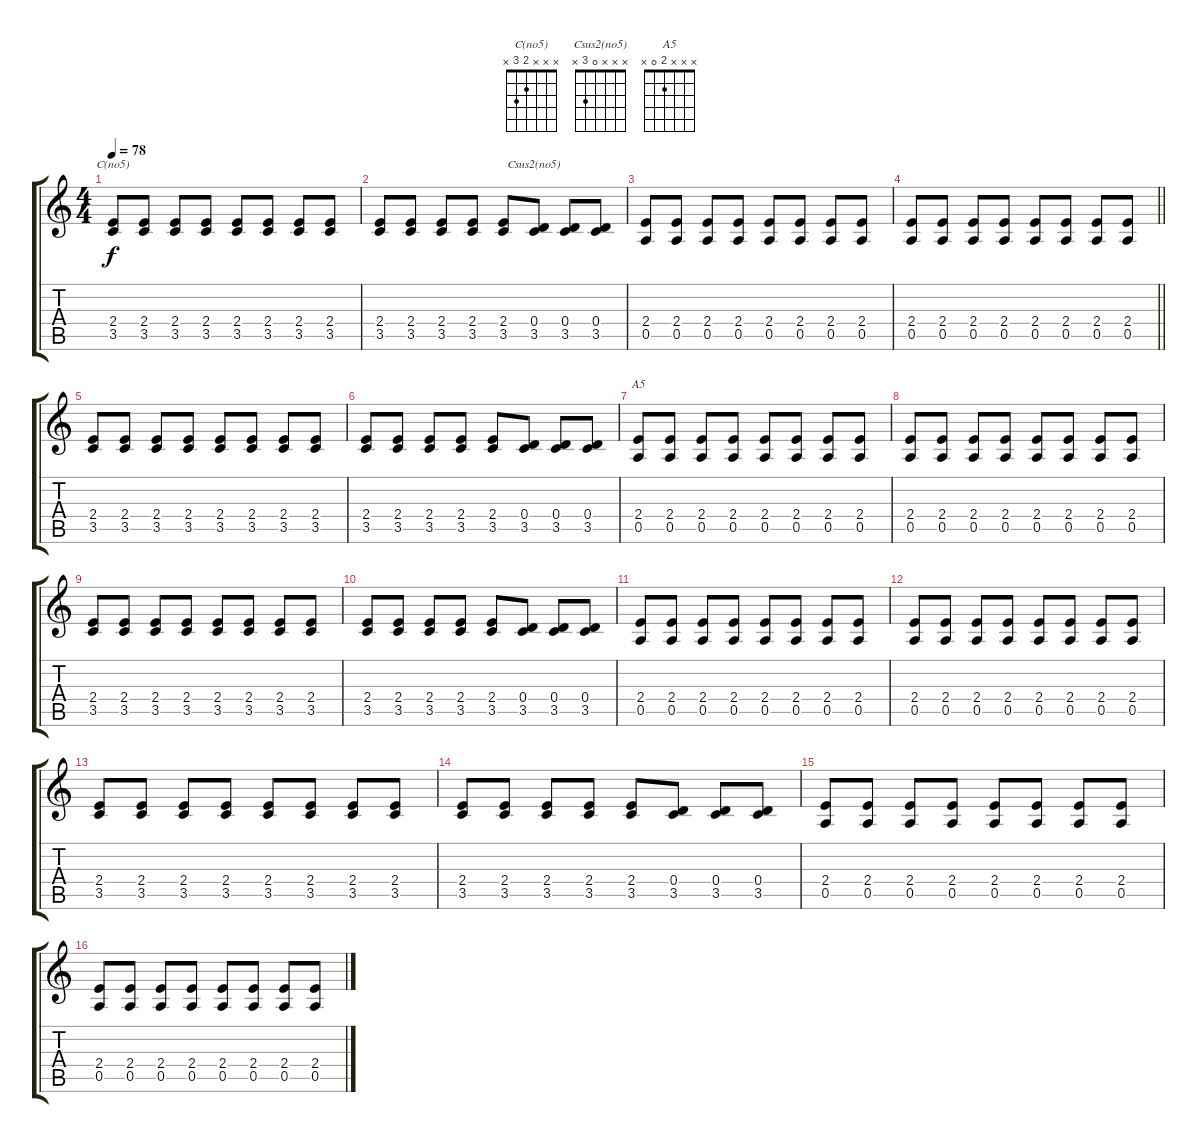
\track "" {instrument electricguitarclean}
\staff {score tabs}
\tuning (E4 B3 G3 D3 A2 E2) {hide}
\chord ("C(no5)" x x x 2 3 x)
\chord ("Csus2(no5)" x x x 0 3 x)
\chord ("A5" x x x 2 0 x)
\ts (4 4)
\tempo 78
\clef g2
\ks c
(2.4 3.5).8{ch "C(no5)" dy f} (2.4 3.5).8 (2.4 3.5).8 (2.4 3.5).8 (2.4 3.5).8 (2.4 3.5).8 (2.4 3.5).8 (2.4 3.5).8 |
(2.4 3.5).8 (2.4 3.5).8 (2.4 3.5).8 (2.4 3.5).8 (2.4 3.5).8 (0.4 3.5).8{ch "Csus2(no5)"} (0.4 3.5).8 (0.4 3.5).8 |
(2.4 0.5).8 (2.4 0.5).8 (2.4 0.5).8 (2.4 0.5).8 (2.4 0.5).8 (2.4 0.5).8 (2.4 0.5).8 (2.4 0.5).8 |
\barLineRight lightlight
(2.4 0.5).8 (2.4 0.5).8 (2.4 0.5).8 (2.4 0.5).8 (2.4 0.5).8 (2.4 0.5).8 (2.4 0.5).8 (2.4 0.5).8 |
(2.4 3.5).8 (2.4 3.5).8 (2.4 3.5).8 (2.4 3.5).8 (2.4 3.5).8 (2.4 3.5).8 (2.4 3.5).8 (2.4 3.5).8 |
(2.4 3.5).8 (2.4 3.5).8 (2.4 3.5).8 (2.4 3.5).8 (2.4 3.5).8 (0.4 3.5).8 (0.4 3.5).8 (0.4 3.5).8 |
(2.4 0.5).8{ch "A5"} (2.4 0.5).8 (2.4 0.5).8 (2.4 0.5).8 (2.4 0.5).8 (2.4 0.5).8 (2.4 0.5).8 (2.4 0.5).8 |
(2.4 0.5).8 (2.4 0.5).8 (2.4 0.5).8 (2.4 0.5).8 (2.4 0.5).8 (2.4 0.5).8 (2.4 0.5).8 (2.4 0.5).8 |
(2.4 3.5).8 (2.4 3.5).8 (2.4 3.5).8 (2.4 3.5).8 (2.4 3.5).8 (2.4 3.5).8 (2.4 3.5).8 (2.4 3.5).8 |
(2.4 3.5).8 (2.4 3.5).8 (2.4 3.5).8 (2.4 3.5).8 (2.4 3.5).8 (0.4 3.5).8 (0.4 3.5).8 (0.4 3.5).8 |
(2.4 0.5).8 (2.4 0.5).8 (2.4 0.5).8 (2.4 0.5).8 (2.4 0.5).8 (2.4 0.5).8 (2.4 0.5).8 (2.4 0.5).8 |
(2.4 0.5).8 (2.4 0.5).8 (2.4 0.5).8 (2.4 0.5).8 (2.4 0.5).8 (2.4 0.5).8 (2.4 0.5).8 (2.4 0.5).8 |
(2.4 3.5).8 (2.4 3.5).8 (2.4 3.5).8 (2.4 3.5).8 (2.4 3.5).8 (2.4 3.5).8 (2.4 3.5).8 (2.4 3.5).8 |
(2.4 3.5).8 (2.4 3.5).8 (2.4 3.5).8 (2.4 3.5).8 (2.4 3.5).8 (0.4 3.5).8 (0.4 3.5).8 (0.4 3.5).8 |
(2.4 0.5).8 (2.4 0.5).8 (2.4 0.5).8 (2.4 0.5).8 (2.4 0.5).8 (2.4 0.5).8 (2.4 0.5).8 (2.4 0.5).8 |
(2.4 0.5).8 (2.4 0.5).8 (2.4 0.5).8 (2.4 0.5).8 (2.4 0.5).8 (2.4 0.5).8 (2.4 0.5).8 (2.4 0.5).8
